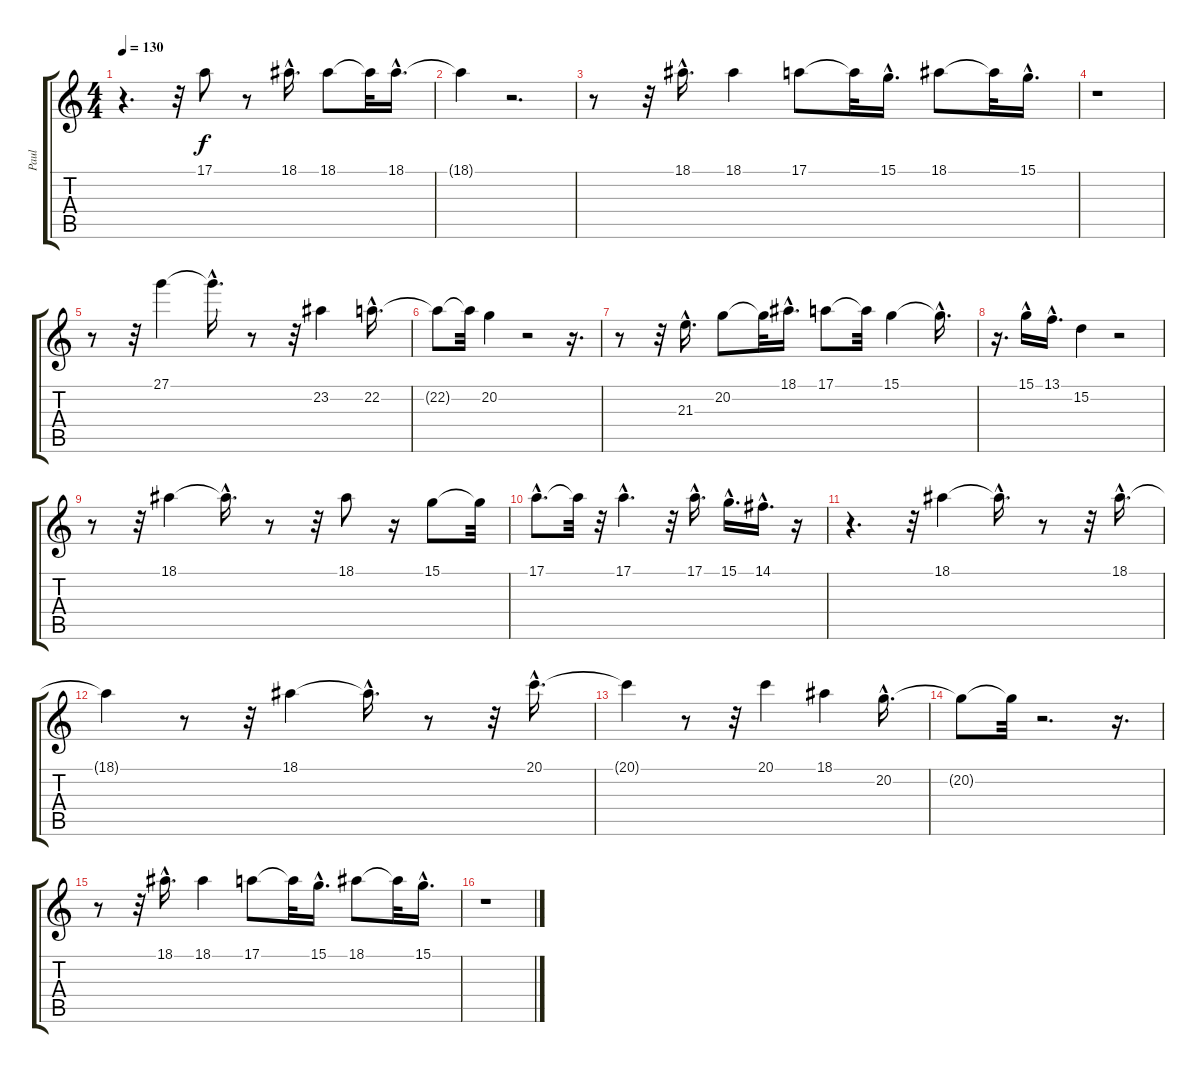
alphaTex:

\track ("Paul" "Paul") {instrument lead6voice}
\staff {score tabs}
\tuning (E4 B3 G3 D3 A2 E2) {hide}
\ts (4 4)
\tempo 130
\clef g2
\ks c
r.4{d dy f} r.32 17.1.8 r.8 18.1{hac}.16{d} 18.1.8 18.1{t}.32 18.1{hac}.16{d} |
18.1{t}.4 r.2{d} |
r.8 r.32 18.1{hac}.16{d} 18.1.4 17.1.8 17.1{t}.32 15.1{hac}.16{d} 18.1.8 18.1{t}.32 15.1{hac}.16{d} |
r.1 |
r.8 r.32 27.1.4 27.1{hac t}.16{d} r.8 r.32 23.2.4 22.2{hac}.16{d} |
22.2{t}.8 22.2{t}.32 20.2.4 r.2 r.16{d} |
r.8 r.32 21.3{hac}.16{d} 20.2.8 20.2{t}.32 18.1{hac}.16{d} 17.1.8 17.1{t}.32 15.1.4 15.1{hac t}.16{d} |
r.16{d} 15.1{hac}.16 13.1{hac}.16{d} 15.2.4 r.2 |
r.8 r.32 18.1.4 18.1{hac t}.16{d} r.8 r.32 18.1.8 r.16 15.1.8 15.1{t}.32 |
17.1{hac}.8{d} 17.1{t}.32 r.32 17.1{hac}.4{d} r.32 17.1{hac}.16{d} 15.1{hac}.16{d} 14.1{hac}.16{d} r.16 |
r.4{d} r.32 18.1.4 18.1{hac t}.16{d} r.8 r.32 18.1{hac}.16{d} |
18.1{t}.4 r.8 r.32 18.1.4 18.1{hac t}.16{d} r.8 r.32 20.1{hac}.16{d} |
20.1{t}.4 r.8 r.32 20.1.4 18.1.4 20.2{hac}.16{d} |
20.2{t}.8 20.2{t}.32 r.2{d} r.16{d} |
r.8 r.32 18.1{hac}.16{d} 18.1.4 17.1.8 17.1{t}.32 15.1{hac}.16{d} 18.1.8 18.1{t}.32 15.1{hac}.16{d} |
r.1
